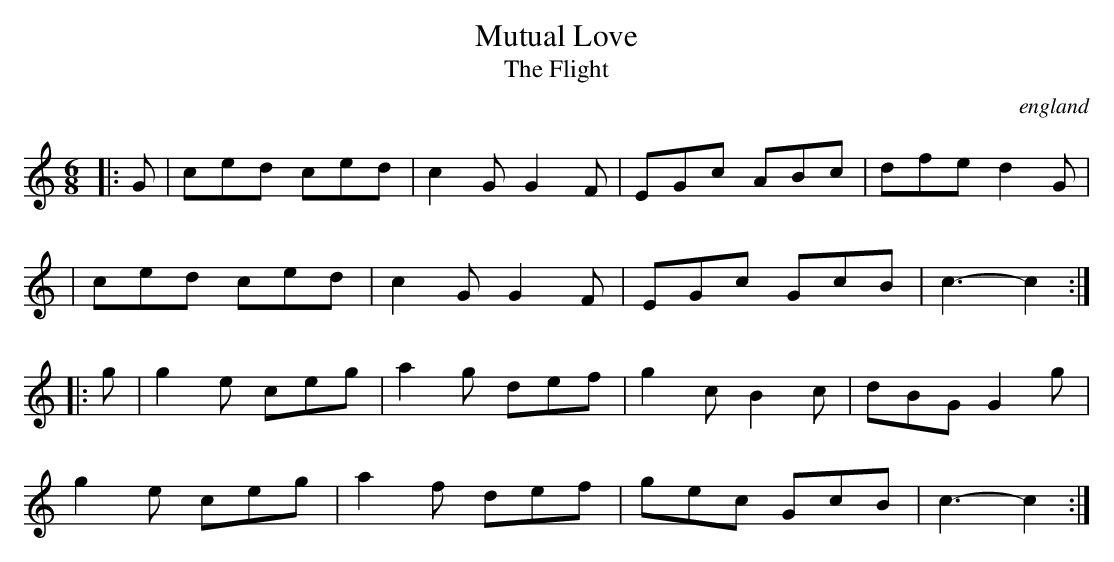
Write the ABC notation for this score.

X:1
T: Mutual Love
T: The Flight
O:england
M: 6/8
L: 1/8
K: C
|: G | ced ced | c2G G2F | EGc ABc | dfe d2G |
| ced ced | c2G G2F | EGc GcB | c3-c2 :|
|: g | g2e ceg | a2g def | g2c B2c | dBG G2g |
g2e ceg | a2f def | gec GcB | c3-c2 :|
